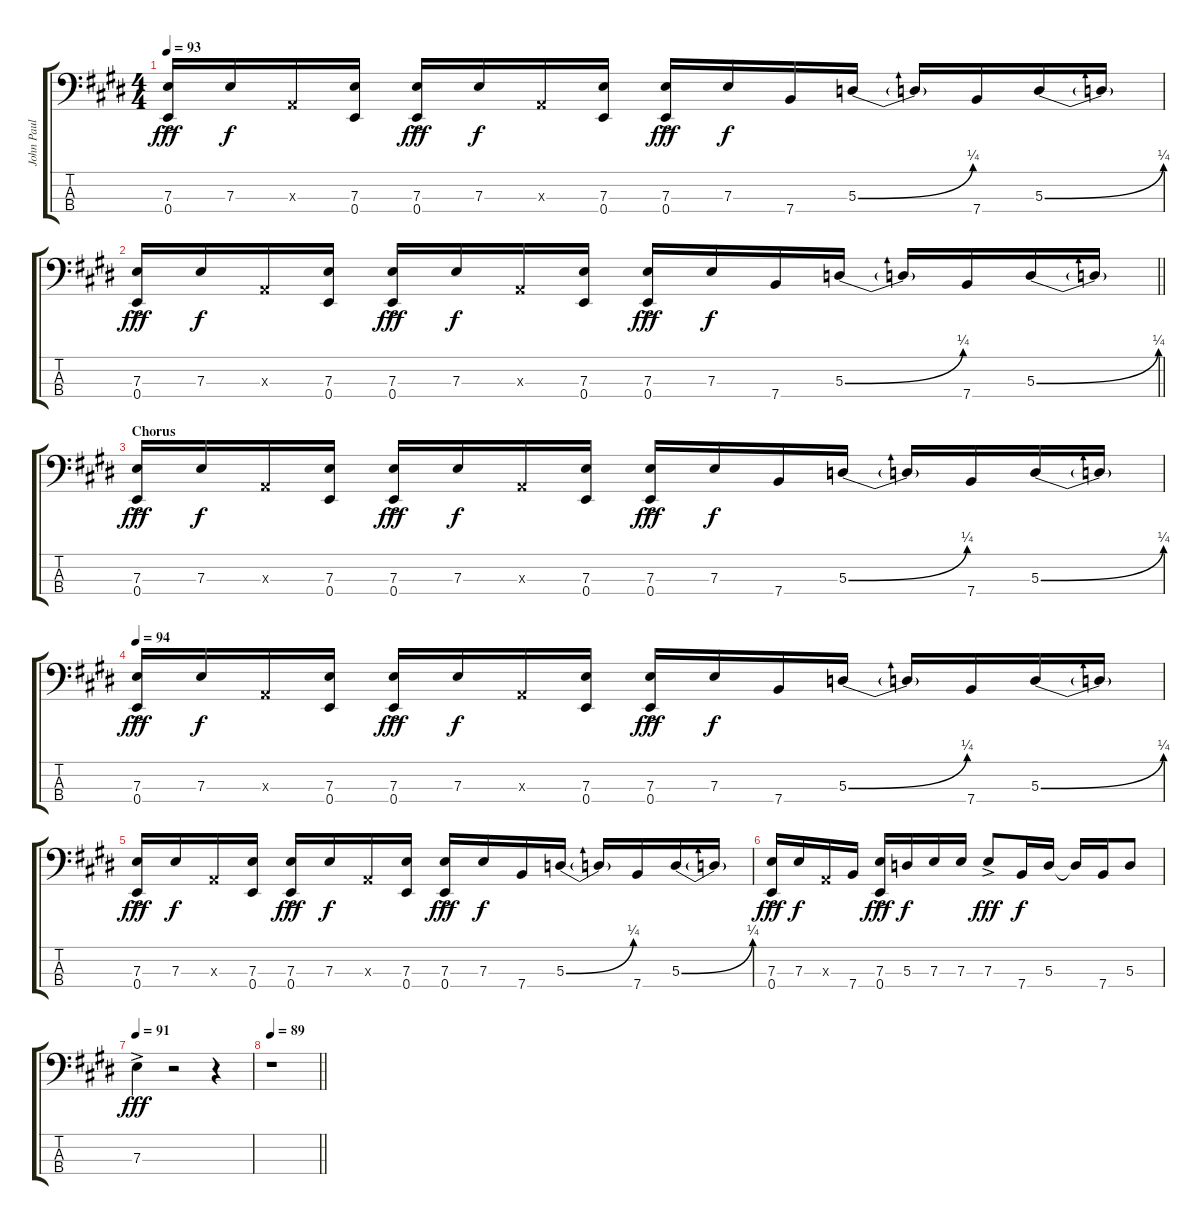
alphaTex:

\track ("John Paul Electric Bass (w/pick)" "John Paul ") {instrument electricbasspick}
\staff {score tabs}
\tuning (G2 D2 A1 E1) {hide}
\ts (4 4)
\tempo 93
\clef f4
\ks e
(7.3{ac} 0.4{ac}).16{dy fff} 7.3.16{dy f} 0.3{x}.16 (7.3 0.4).16 (7.3{ac} 0.4{ac}).16{dy fff} 7.3.16{dy f} 0.3{x}.16 (7.3 0.4).16 (7.3{ac} 0.4{ac}).16{dy fff} 7.3.16{dy f} 7.4.16 5.3{be (bend 0 0 60 1)}.16 5.3{t}.16 7.4.16 5.3{be (bend 0 0 60 1)}.16 5.3{t}.16 |
\barLineRight lightlight
(7.3{ac} 0.4{ac}).16{dy fff} 7.3.16{dy f} 0.3{x}.16 (7.3 0.4).16 (7.3{ac} 0.4{ac}).16{dy fff} 7.3.16{dy f} 0.3{x}.16 (7.3 0.4).16 (7.3{ac} 0.4{ac}).16{dy fff} 7.3.16{dy f} 7.4.16 5.3{be (bend 0 0 60 1)}.16 5.3{t}.16 7.4.16 5.3{be (bend 0 0 60 1)}.16 5.3{t}.16 |
\section ("" "Chorus")
(7.3{ac} 0.4{ac}).16{dy fff} 7.3.16{dy f} 0.3{x}.16 (7.3 0.4).16 (7.3{ac} 0.4{ac}).16{dy fff} 7.3.16{dy f} 0.3{x}.16 (7.3 0.4).16 (7.3{ac} 0.4{ac}).16{dy fff} 7.3.16{dy f} 7.4.16 5.3{be (bend 0 0 60 1)}.16 5.3{t}.16 7.4.16 5.3{be (bend 0 0 60 1)}.16 5.3{t}.16 |
\tempo 94
(7.3{ac} 0.4{ac}).16{dy fff} 7.3.16{dy f} 0.3{x}.16 (7.3 0.4).16 (7.3{ac} 0.4{ac}).16{dy fff} 7.3.16{dy f} 0.3{x}.16 (7.3 0.4).16 (7.3{ac} 0.4{ac}).16{dy fff} 7.3.16{dy f} 7.4.16 5.3{be (bend 0 0 60 1)}.16 5.3{t}.16 7.4.16 5.3{be (bend 0 0 60 1)}.16 5.3{t}.16 |
(7.3{ac} 0.4{ac}).16{dy fff} 7.3.16{dy f} 0.3{x}.16 (7.3 0.4).16 (7.3{ac} 0.4{ac}).16{dy fff} 7.3.16{dy f} 0.3{x}.16 (7.3 0.4).16 (7.3{ac} 0.4{ac}).16{dy fff} 7.3.16{dy f} 7.4.16 5.3{be (bend 0 0 60 1)}.16 5.3{t}.16 7.4.16 5.3{be (bend 0 0 60 1)}.16 5.3{t}.16 |
(7.3{ac} 0.4{ac}).16{dy fff} 7.3.16{dy f} 0.3{x}.16 7.4.16 (7.3{ac} 0.4{ac}).16{dy fff} 5.3.16{dy f} 7.3.16 7.3.16 7.3{ac}.8{dy fff} 7.4.16{dy f} 5.3.16 5.3{t}.16 7.4.16 5.3.8 |
\tempo 91
7.3{ac}.4{dy fff} r.2 r.4 |
\tempo 89
\barLineRight lightlight
r.1
